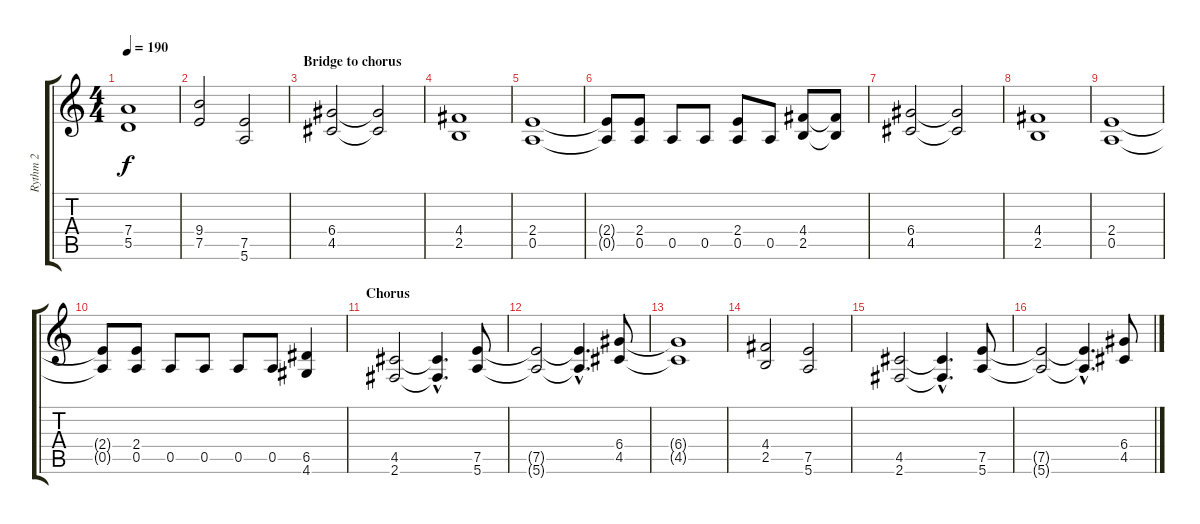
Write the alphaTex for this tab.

\track ("Rythm 2" "Rythm 2") {instrument distortionguitar}
\staff {score tabs}
\tuning (E4 B3 G3 D3 A2 E2) {hide}
\ts (4 4)
\tempo 190
\clef g2
\ks c
(7.4 5.5).1{dy f} |
(9.4 7.5).2 (7.5 5.6).2 |
\section ("" "Bridge to chorus")
(6.4 4.5).2 (6.4{t} 4.5{t}).2 |
(4.4 2.5).1 |
(2.4 0.5).1 |
(2.4{t} 0.5{t}).8 (2.4 0.5).8 0.5.8 0.5.8 (2.4 0.5).8 0.5.8 (4.4 2.5).8 (4.4{t} 2.5{t}).8 |
(6.4 4.5).2 (6.4{t} 4.5{t}).2 |
(4.4 2.5).1 |
(2.4 0.5).1 |
(2.4{t} 0.5{t}).8 (2.4 0.5).8 0.5.8 0.5.8 0.5.8 0.5.8 (6.5 4.6).4 |
\section ("" "Chorus")
(4.5 2.6).2 (4.5{hac t} 2.6{hac t}).4{d} (7.5 5.6).8 |
(7.5{t} 5.6{t}).2 (7.5{hac t} 5.6{hac t}).4{d} (6.4 4.5).8 |
(6.4{t} 4.5{t}).1 |
(4.4 2.5).2 (7.5 5.6).2 |
(4.5 2.6).2 (4.5{hac t} 2.6{hac t}).4{d} (7.5 5.6).8 |
(7.5{t} 5.6{t}).2 (7.5{hac t} 5.6{hac t}).4{d} (6.4 4.5).8
